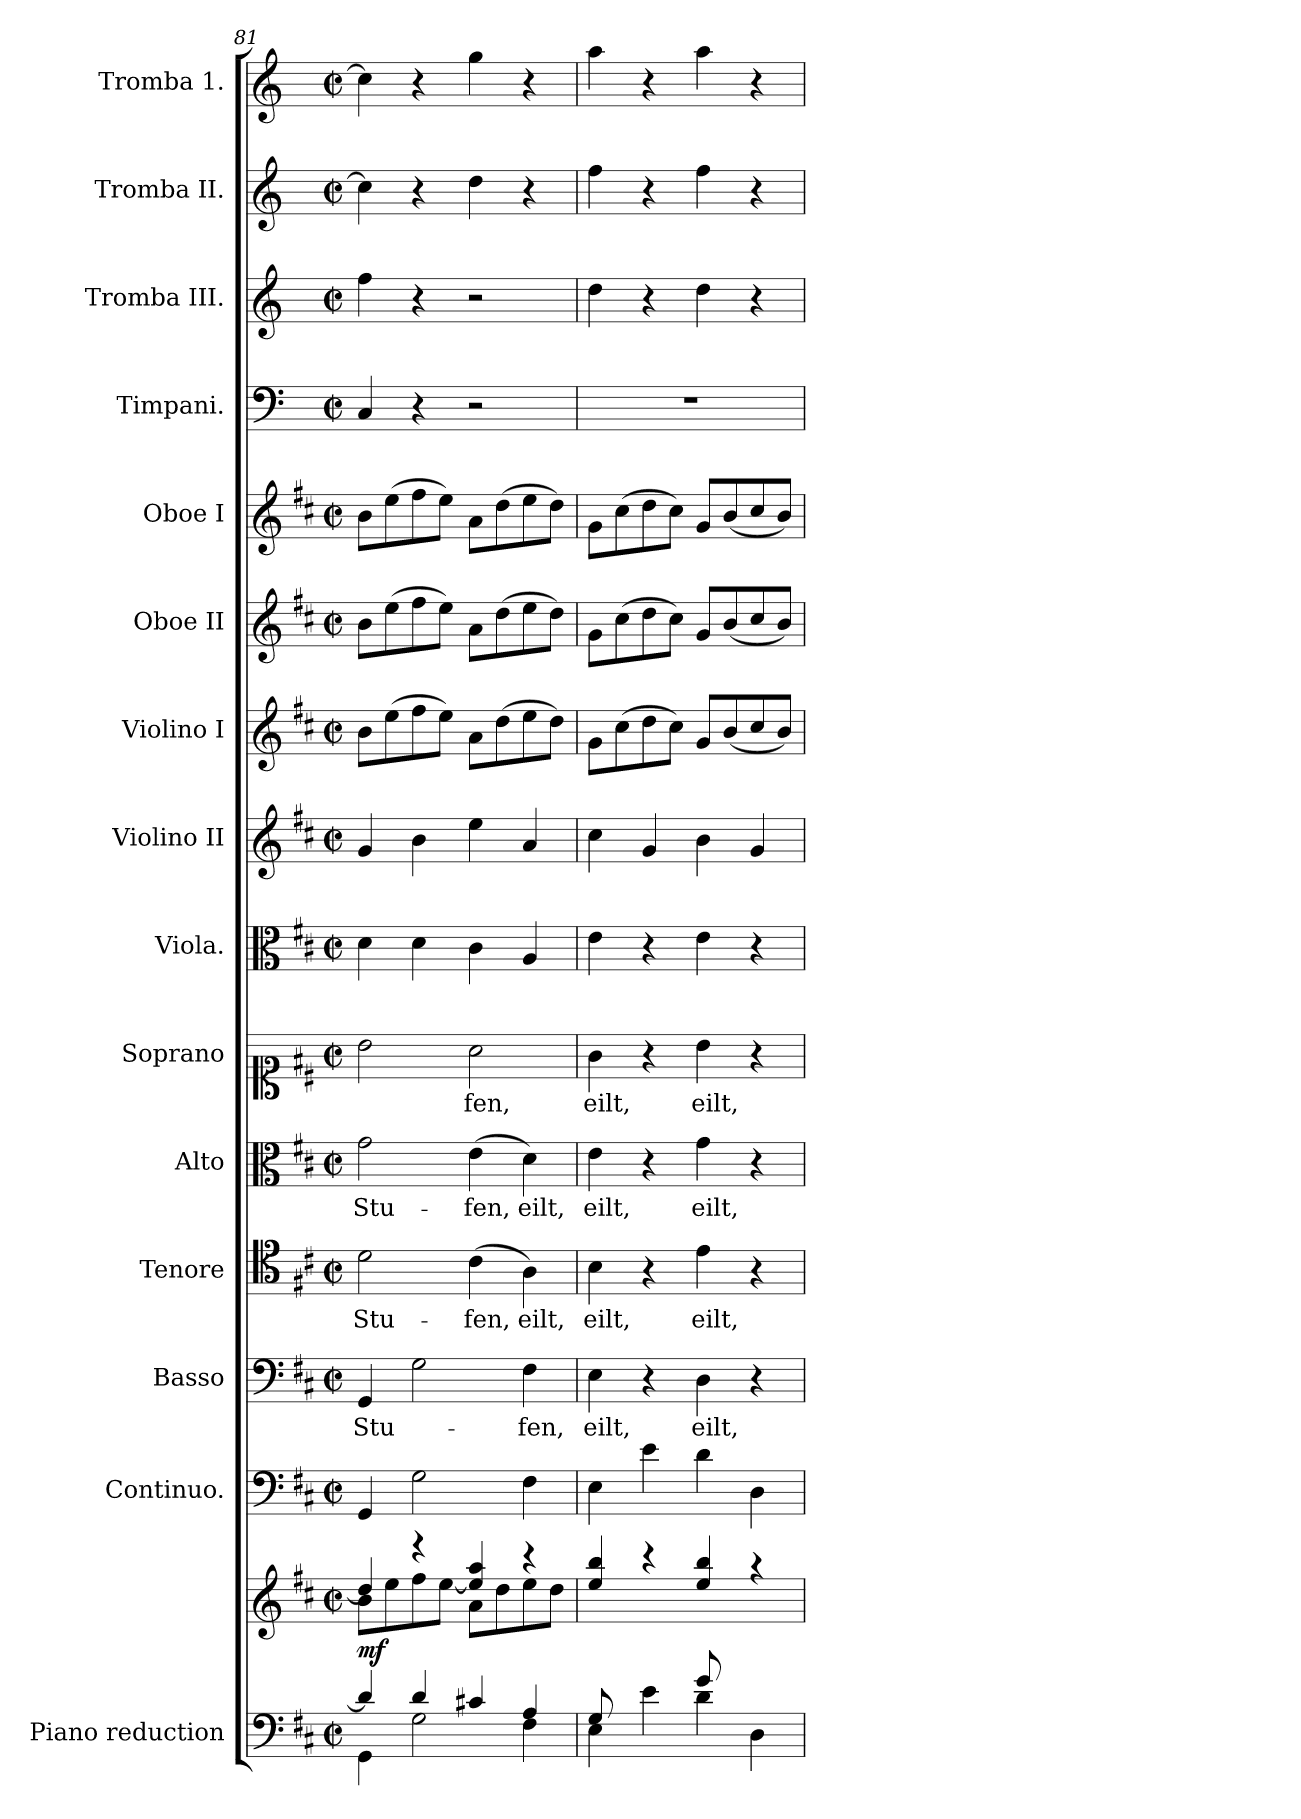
**kern	**kern	**dynam	**kern	**kern	**text	**kern	**text	**kern	**text	**kern	**text	**kern	**kern	**kern	**kern	**kern	**kern	**kern	**kern	**kern
*part15	*part15	*part15	*part14	*part13	*part13	*part12	*part12	*part11	*part11	*part10	*part10	*part9	*part8	*part7	*part6	*part5	*part4	*part3	*part2	*part1
*staff16	*staff15	*staff15/16	*staff14	*staff13	*staff13	*staff12	*staff12	*staff11	*staff11	*staff10	*staff10	*staff9	*staff8	*staff7	*staff6	*staff5	*staff4	*staff3	*staff2	*staff1
*I"Piano reduction	*	*	*I"Continuo.	*I"Basso	*	*I"Tenore	*	*I"Alto	*	*I"Soprano	*	*I"Viola.	*I"Violino II	*I"Violino I	*I"Oboe II	*I"Oboe I	*I"Timpani.	*I"Tromba III.	*I"Tromba II.	*I"Tromba 1.
*I'Pno	*	*	*	*	*	*	*	*	*	*	*	*I'Vla	*	*I'Vln	*I'Ob	*I'Ob	*I'Timp	*	*	*
*clefF4	*clefG2	*	*clefF4	*clefF4	*	*clefC4	*	*clefC3	*	*clefC1	*	*clefC3	*clefG2	*clefG2	*clefG2	*clefG2	*clefF4	*clefG2	*clefG2	*clefG2
*	*	*	*	*	*	*	*	*	*	*	*	*	*	*	*	*	*ITrd-1c-2	*ITrd-1c-2	*ITrd-1c-2	*ITrd-1c-2
*k[f#c#]	*k[f#c#]	*	*k[f#c#]	*k[f#c#]	*	*k[f#c#]	*	*k[f#c#]	*	*k[f#c#]	*	*k[f#c#]	*k[f#c#]	*k[f#c#]	*k[f#c#]	*k[f#c#]	*k[f#c#]	*k[f#c#]	*k[f#c#]	*k[f#c#]
*M2/2	*M2/2	*	*M2/2	*M2/2	*	*M2/2	*	*M2/2	*	*M2/2	*	*M2/2	*M2/2	*M2/2	*M2/2	*M2/2	*M2/2	*M2/2	*M2/2	*M2/2
*met(c|)	*met(c|)	*	*met(c|)	*met(c|)	*	*met(c|)	*	*met(c|)	*	*met(c|)	*	*met(c|)	*met(c|)	*met(c|)	*met(c|)	*met(c|)	*met(c|)	*met(c|)	*met(c|)	*met(c|)
=81	=81	=81	=81	=81	=81	=81	=81	=81	=81	=81	=81	=81	=81	=81	=81	=81	=81	=81	=81	=81
*^	*^	*	*	*	*	*	*	*	*	*	*	*	*	*	*	*	*	*	*	*
!	!	!	!	!LO:DY:b	!	!	!LO:LY:b	!	!LO:LY:b	!	!LO:LY:b	!	!	!	!	!	!	!	!	!	!	!
4d/]	4GG\	4dd/]	8b\L	mf	4GG/	4GG/	Stu-	2d\	Stu-	2g\	Stu-	2b\	.	4d\	4g/	8b\L	8b\L	8b\L	4D/	4gg\	4dd\]	4dd\]
.	.	.	8ee\	.	.	.	.	.	.	.	.	.	.	.	.	(8ee\	(8ee\	(8ee\	.	.	.	.
4d/	2G\	4r	8ff#\	.	2G\	2G\	.	.	.	.	.	.	.	4d\	4b\	8ff#\	8ff#\	8ff#\	4r	4r	4r	4r
.	.	.	[8ee\J	.	.	.	.	.	.	.	.	.	.	.	.	8ee\J)	8ee\J)	8ee\J)	.	.	.	.
!	!	!	!	!	!	!	!	!	!LO:LY:b	!	!LO:LY:b	!	!LO:LY:b	!	!	!	!	!	!	!	!	!
4c#X/	.	4ee/] 4aa/	8a\L	.	.	.	.	(4c#\	-fen,	(4e\	-fen,	2a\	-fen,	4c#\	4ee\	8a\L	8a\L	8a\L	2r	2r	4ee\	4aa\
.	.	.	8dd\	.	.	.	.	.	.	.	.	.	.	.	.	(8dd\	(8dd\	(8dd\	.	.	.	.
!	!	!	!	!	!	!	!LO:LY:b	!	!LO:LY:b	!	!LO:LY:b	!	!	!	!	!	!	!	!	!	!	!
4A/	4F#\	4r	8ee\	.	4F#\	4F#\	-fen,	4A\)	eilt,	4d\)	eilt,	.	.	4A/	4a/	8ee\	8ee\	8ee\	.	.	4r	4r
.	.	.	8dd\J	.	.	.	.	.	.	.	.	.	.	.	.	8dd\J)	8dd\J)	8dd\J)	.	.	.	.
=82	=82	=82	=82	=82	=82	=82	=82	=82	=82	=82	=82	=82	=82	=82	=82	=82	=82	=82	=82	=82	=82	=82
!	!	!	!	!	!	!	!LO:LY:b	!	!LO:LY:b	!	!LO:LY:b	!	!LO:LY:b	!	!	!	!	!	!	!	!	!
8G/L	4E\	4ee/ 4bb/	8ryy	.	4E\	4E\	eilt,	4B\	eilt,	4e\	eilt,	4g\	eilt,	4e\	4cc#\	8g\L	8g\L	8g\L	1r	4ee\	4gg\	4bb\
4.ryy	.	.	8cc#\	.	.	.	.	.	.	.	.	.	.	.	.	(8cc#\	(8cc#\	(8cc#\	.	.	.	.
.	4e\	4r	8dd\	.	4e\	4r	.	4r	.	4r	.	4r	.	4r	4g/	8dd\	8dd\	8dd\	.	4r	4r	4r
.	.	.	8cc#\J	.	.	.	.	.	.	.	.	.	.	.	.	8cc#\J)	8cc#\J)	8cc#\J)	.	.	.	.
!	!	!	!	!	!	!	!LO:LY:b	!	!LO:LY:b	!	!LO:LY:b	!	!LO:LY:b	!	!	!	!	!	!	!	!	!
8g/L	4d\	4ee/ 4bb/	8ryy	.	4d\	4D\	eilt,	4e\	eilt,	4g\	eilt,	4b\	eilt,	4e\	4b\	8g/L	8g/L	8g/L	.	4ee\	4gg\	4bb\
4.ryy	.	.	8b\	.	.	.	.	.	.	.	.	.	.	.	.	(8b/	(8b/	(8b/	.	.	.	.
.	4D\	4r	8cc#\	.	4D\	4r	.	4r	.	4r	.	4r	.	4r	4g/	8cc#/	8cc#/	8cc#/	.	4r	4r	4r
.	.	.	8b\J	.	.	.	.	.	.	.	.	.	.	.	.	8b/J)	8b/J)	8b/J)	.	.	.	.
*v	*v	*	*	*	*	*	*	*	*	*	*	*	*	*	*	*	*	*	*	*	*	*
*	*v	*v	*	*	*	*	*	*	*	*	*	*	*	*	*	*	*	*	*	*	*
=	=	=	=	=	=	=	=	=	=	=	=	=	=	=	=	=	=	=	=	=
*-	*-	*-	*-	*-	*-	*-	*-	*-	*-	*-	*-	*-	*-	*-	*-	*-	*-	*-	*-	*-
